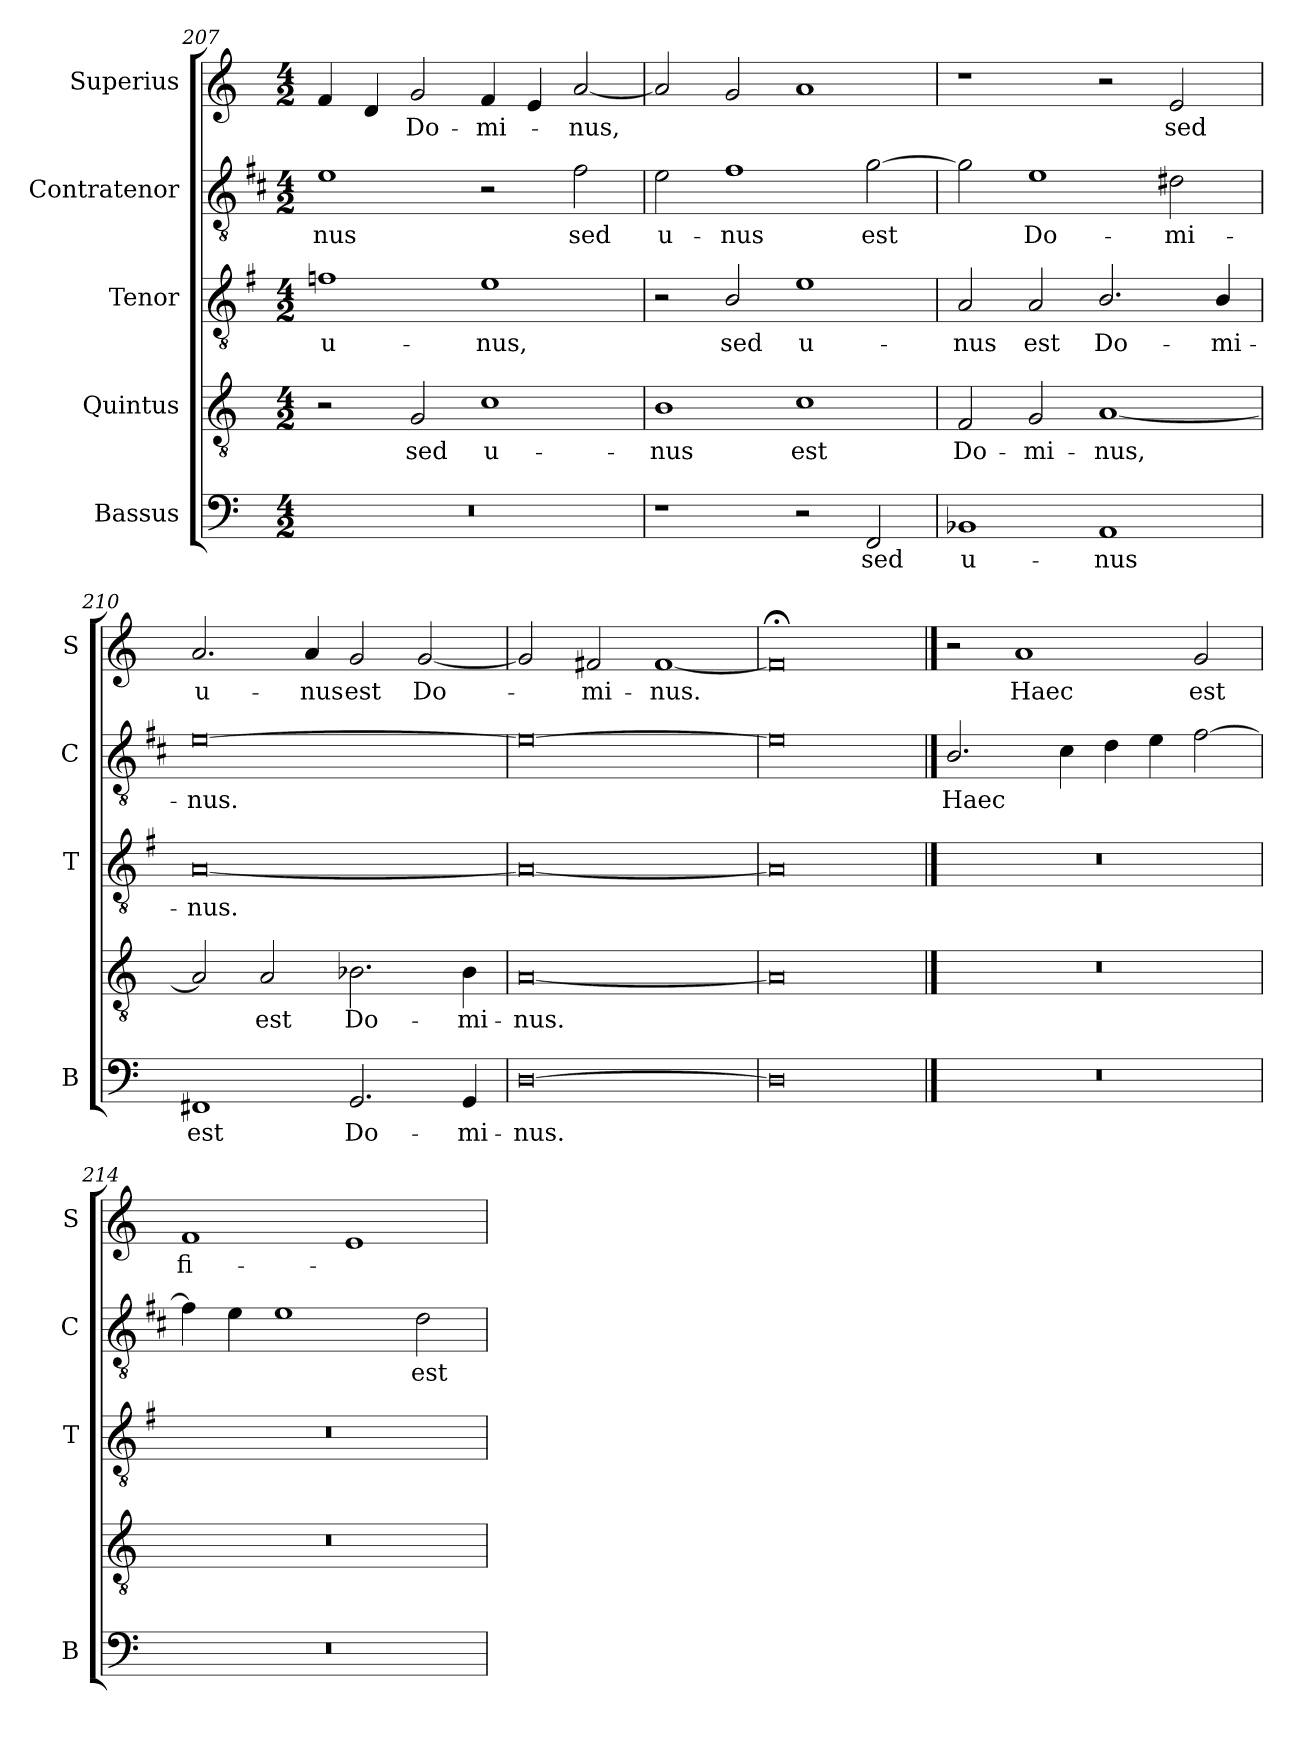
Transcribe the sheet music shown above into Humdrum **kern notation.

**kern	**text	**kern	**text	**kern	**text	**kern	**text	**kern	**text
*part5	*part5	*part4	*part4	*part3	*part3	*part2	*part2	*part1	*part1
*staff5	*staff5	*staff4	*staff4	*staff3	*staff3	*staff2	*staff2	*staff1	*staff1
*I"Bassus	*	*I"Quintus	*	*I"Tenor	*	*I"Contratenor	*	*I"Superius	*
*I'B	*	*	*	*I'T	*	*I'C	*	*I'S	*
*clefF4	*	*clefGv2	*	*clefGv2	*	*clefGv2	*	*clefG2	*
*	*	*	*	*ITrd4c7	*	*ITrd1c2	*	*	*
*k[]	*	*k[]	*	*k[]	*	*k[]	*	*k[]	*
*C:	*	*C:	*	*C:	*	*C:	*	*C:	*
*M4/2	*	*M4/2	*	*M4/2	*	*M4/2	*	*M4/2	*
=207	=207	=207	=207	=207	=207	=207	=207	=207	=207
!	!	!	!	!	!LO:LY:b	!	!LO:LY:b	!	!
0r	.	2r	.	1B-X	u-	1d	-nus	4f/	.
.	.	.	.	.	.	.	.	4d/	.
!	!	!	!LO:LY:b	!	!	!	!	!	!LO:LY:b
.	.	2G/	sed	.	.	.	.	2g/	Do-
!	!	!	!LO:LY:b	!	!LO:LY:b	!	!	!	!LO:LY:b
.	.	1c	u-	1A	-nus,	2r	.	4f/	-mi-
.	.	.	.	.	.	.	.	4e/	.
!	!	!	!	!	!	!	!LO:LY:b	!	!LO:LY:b
.	.	.	.	.	.	2e\	sed	[2a/	-nus,
=208	=208	=208	=208	=208	=208	=208	=208	=208	=208
!	!	!	!LO:LY:b	!	!	!	!LO:LY:b	!	!
1r	.	1B	-nus	2r	.	2d\	u-	2a/]	.
!	!	!	!	!	!LO:LY:b	!	!LO:LY:b	!	!
.	.	.	.	2E/	sed	1e	-nus	2g/	.
!	!	!	!LO:LY:b	!	!LO:LY:b	!	!	!	!
2r	.	1c	est	1A	u-	.	.	1a	.
!	!LO:LY:b	!	!	!	!	!	!LO:LY:b	!	!
2FF/	sed	.	.	.	.	[2f\	est	.	.
=209	=209	=209	=209	=209	=209	=209	=209	=209	=209
!	!LO:LY:b	!	!LO:LY:b	!	!LO:LY:b	!	!	!	!
1BB-X	u-	2F/	Do-	2D/	-nus	2f\]	.	1r	.
!	!	!	!LO:LY:b	!	!LO:LY:b	!	!LO:LY:b	!	!
.	.	2G/	-mi-	2D/	est	1d	Do-	.	.
!	!LO:LY:b	!	!LO:LY:b	!	!LO:LY:b	!	!	!	!
1AA	-nus	[1A	-nus,	2.E/	Do-	.	.	2r	.
!	!	!	!	!	!	!	!LO:LY:b	!	!LO:LY:b
.	.	.	.	.	.	2c#X\	-mi-	2e/	sed
!	!	!	!	!	!LO:LY:b	!	!	!	!
.	.	.	.	4E/	-mi-	.	.	.	.
=210	=210	=210	=210	=210	=210	=210	=210	=210	=210
!	!LO:LY:b	!	!	!	!LO:LY:b	!	!LO:LY:b	!	!LO:LY:b
1FF#X	est	2A/]	.	[0D	-nus.	[0d	-nus.	2.a/	u-
!	!	!	!LO:LY:b	!	!	!	!	!	!
.	.	2A/	est	.	.	.	.	.	.
!	!	!	!	!	!	!	!	!	!LO:LY:b
.	.	.	.	.	.	.	.	4a/	-nus
!	!LO:LY:b	!	!LO:LY:b	!	!	!	!	!	!LO:LY:b
2.GG/	Do-	2.B-X\	Do-	.	.	.	.	2g/	est
!	!	!	!	!	!	!	!	!	!LO:LY:b
.	.	.	.	.	.	.	.	[2g/	Do-
!	!LO:LY:b	!	!LO:LY:b	!	!	!	!	!	!
4GG/	-mi-	4B-\	-mi-	.	.	.	.	.	.
!!LO:PB:g=z
=211	=211	=211	=211	=211	=211	=211	=211	=211	=211
!	!LO:LY:b	!	!LO:LY:b	!	!	!	!	!	!
[0D	-nus.	[0A	-nus.	0D_	.	0d_	.	2g/]	.
!	!	!	!	!	!	!	!	!	!LO:LY:b
.	.	.	.	.	.	.	.	2f#X/	-mi-
!	!	!	!	!	!	!	!	!	!LO:LY:b
.	.	.	.	.	.	.	.	[1f#	-nus.
=212	=212	=212	=212	=212	=212	=212	=212	=212	=212
0D]	.	0A]	.	0D]	.	0d]	.	0f#;<]	.
==213	==213	==213	==213	==213	==213	==213	==213	==213	==213
!	!	!	!	!	!	!	!LO:LY:b	!	!
0r	.	0r	.	0r	.	2.A/	Haec	2r	.
!	!	!	!	!	!	!	!	!	!LO:LY:b
.	.	.	.	.	.	.	.	1a	Haec
.	.	.	.	.	.	4B\	.	.	.
.	.	.	.	.	.	4c\	.	.	.
.	.	.	.	.	.	4d\	.	.	.
!	!	!	!	!	!	!	!	!	!LO:LY:b
.	.	.	.	.	.	[2e\	.	2g/	est
=214	=214	=214	=214	=214	=214	=214	=214	=214	=214
!	!	!	!	!	!	!	!	!	!LO:LY:b
0r	.	0r	.	0r	.	4e\]	.	1f	fi-
.	.	.	.	.	.	4d\	.	.	.
.	.	.	.	.	.	1d	.	.	.
.	.	.	.	.	.	.	.	1e	.
!	!	!	!	!	!	!	!LO:LY:b	!	!
.	.	.	.	.	.	2c\	est	.	.
=	=	=	=	=	=	=	=	=	=
*-	*-	*-	*-	*-	*-	*-	*-	*-	*-
